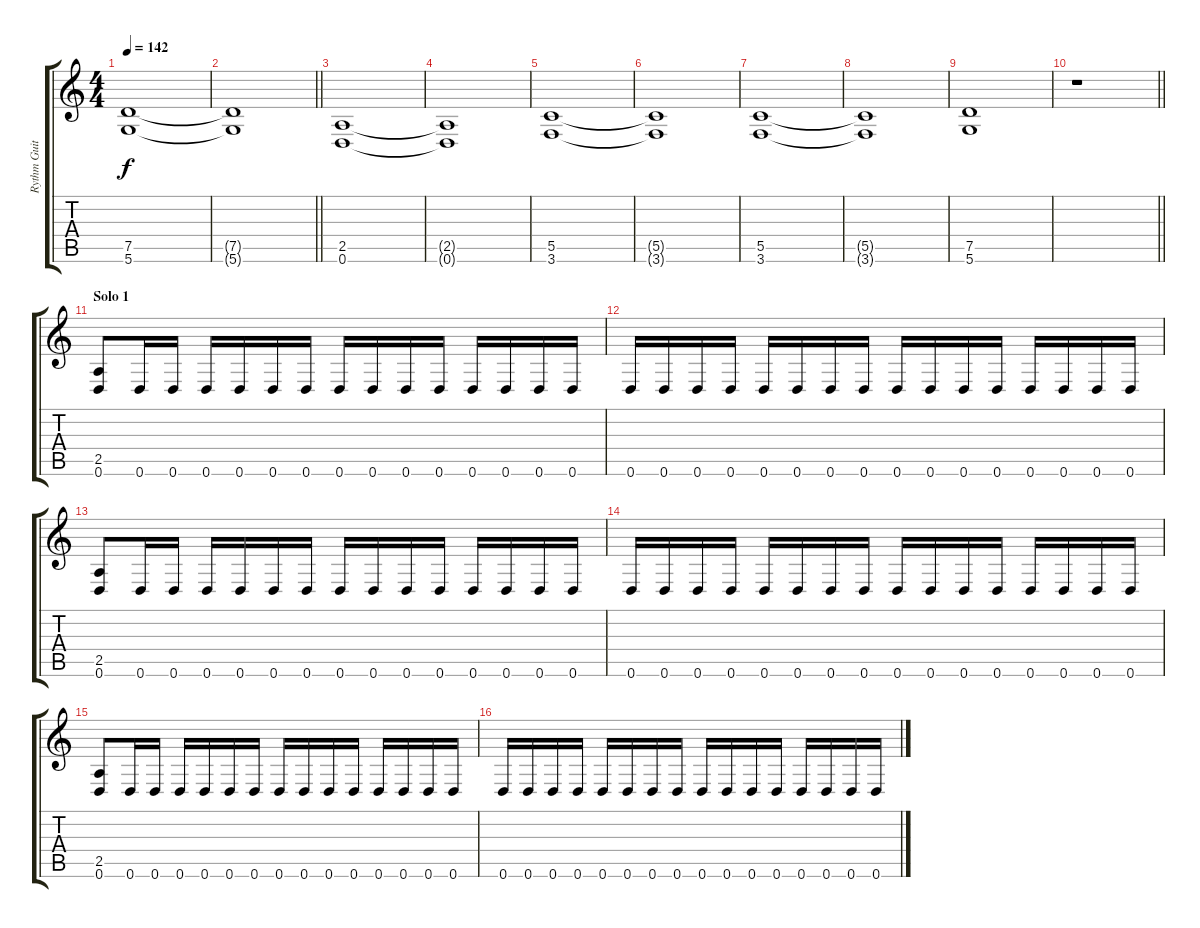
\track ("Rythm Guitar" "Rythm Guit") {instrument distortionguitar}
\staff {score tabs}
\tuning (D4 A3 F3 C3 G2 D2) {hide}
\ts (4 4)
\tempo 142
\clef g2
\ks c
(7.5 5.6).1{dy f} |
\barLineRight lightlight
(7.5{t} 5.6{t}).1 |
(2.5 0.6).1 |
(2.5{t} 0.6{t}).1 |
(5.5 3.6).1 |
(5.5{t} 3.6{t}).1 |
(5.5 3.6).1 |
(5.5{t} 3.6{t}).1 |
(7.5 5.6).1 |
\barLineRight lightlight
r.1 |
\section ("" "Solo 1")
(2.5 0.6).8 0.6.16 0.6.16 0.6.16 0.6.16 0.6.16 0.6.16 0.6.16 0.6.16 0.6.16 0.6.16 0.6.16 0.6.16 0.6.16 0.6.16 |
0.6.16 0.6.16 0.6.16 0.6.16 0.6.16 0.6.16 0.6.16 0.6.16 0.6.16 0.6.16 0.6.16 0.6.16 0.6.16 0.6.16 0.6.16 0.6.16 |
(2.5 0.6).8 0.6.16 0.6.16 0.6.16 0.6.16 0.6.16 0.6.16 0.6.16 0.6.16 0.6.16 0.6.16 0.6.16 0.6.16 0.6.16 0.6.16 |
0.6.16 0.6.16 0.6.16 0.6.16 0.6.16 0.6.16 0.6.16 0.6.16 0.6.16 0.6.16 0.6.16 0.6.16 0.6.16 0.6.16 0.6.16 0.6.16 |
(2.5 0.6).8 0.6.16 0.6.16 0.6.16 0.6.16 0.6.16 0.6.16 0.6.16 0.6.16 0.6.16 0.6.16 0.6.16 0.6.16 0.6.16 0.6.16 |
0.6.16 0.6.16 0.6.16 0.6.16 0.6.16 0.6.16 0.6.16 0.6.16 0.6.16 0.6.16 0.6.16 0.6.16 0.6.16 0.6.16 0.6.16 0.6.16
